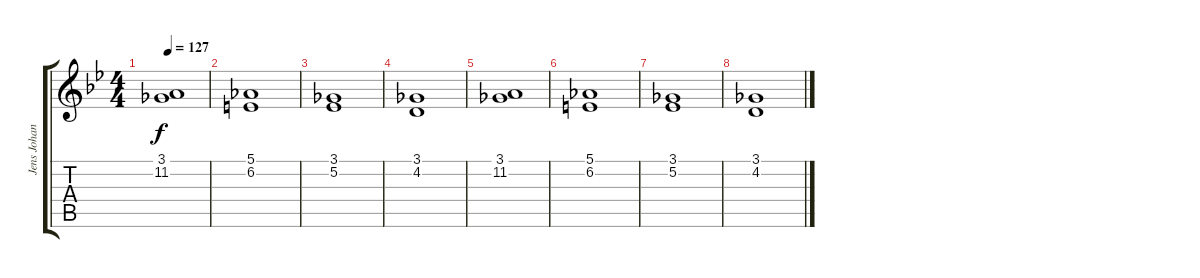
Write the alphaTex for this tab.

\track ("Jens Johansson I" "Jens Johan") {instrument choiraahs}
\staff {score tabs}
\tuning (Eb4 Bb3 Gb3 Db3 Ab2 Eb2) {hide}
\ts (4 4)
\tempo 127
\clef g2
\ks bb
(3.1 11.2).1{dy f} |
(5.1 6.2).1 |
(3.1 5.2).1 |
(3.1 4.2).1 |
(3.1 11.2).1 |
(5.1 6.2).1 |
(3.1 5.2).1 |
(3.1 4.2).1
